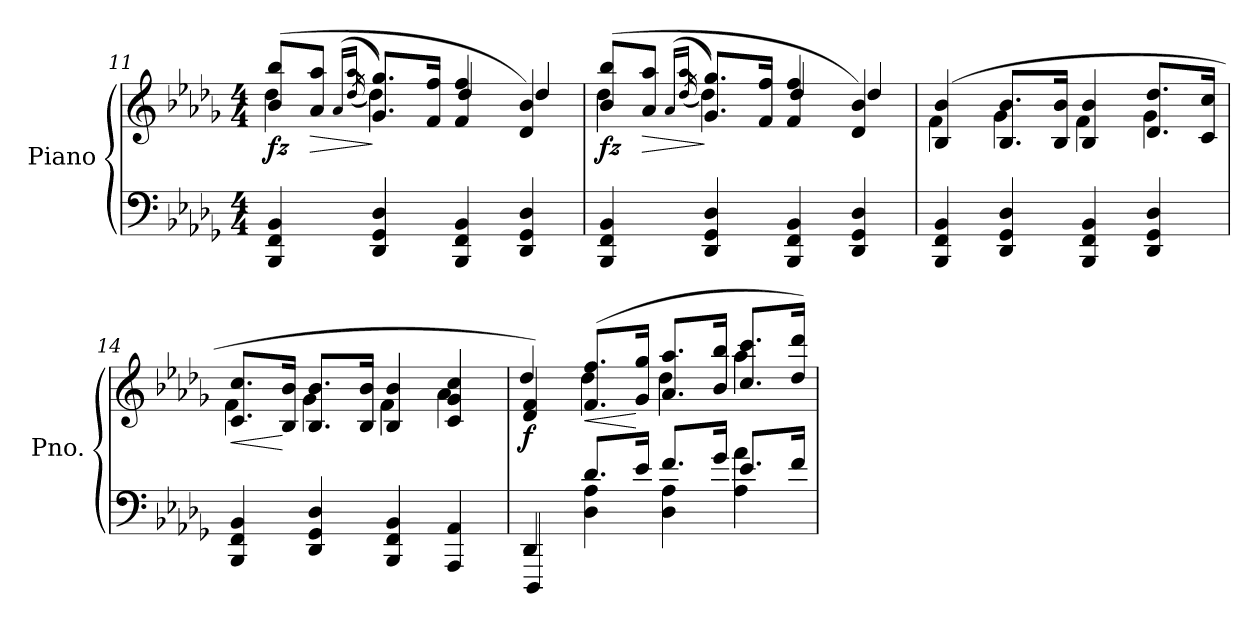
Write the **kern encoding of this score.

**kern	**kern	**dynam
*part1	*part1	*part1
*staff2	*staff1	*staff1/2
*I"Piano	*	*
*I'Pno.	*	*
!!LO:LB:g=z
*clefF4	*clefG2	*
*k[b-e-a-d-g-]	*k[b-e-a-d-g-]	*
*M4/4	*M4/4	*
=11	=11	=11
*	*^	*
!	!	!	!LO:DY:b
4BBB-/ 4FF/ 4BB-/	(>8b-/ 8bb-/L	4dd-\	fz
!	!	!	!LO:HP:b
.	8a-/ 8aa-/J	.	>
.	(>16qa-/LL	.	.
.	(>16qaa-/JJ	(<16qdd-/	.
4DD-/ 4GG-/ 4D-/	8.g-/ 8.gg-/L))	4dd-\)	]
.	16f/ 16ff/Jk	.	.
4BBB-/ 4FF/ 4BB-/	4f/ 4ff/	4dd-/	.
4DD-/ 4GG-/ 4D-/	4d-/ 4b-/)	4dd-/	.
=12	=12	=12	=12
!	!	!	!LO:DY:b
4BBB-/ 4FF/ 4BB-/	(>8b-/ 8bb-/L	4dd-\	fz
!	!	!	!LO:HP:b
.	8a-/ 8aa-/J	.	>
.	(>16qa-/LL	.	.
.	(>16qaa-/JJ	(<16qdd-/	.
4DD-/ 4GG-/ 4D-/	8.g-/ 8.gg-/L))	4dd-\)	]
.	16f/ 16ff/Jk	.	.
4BBB-/ 4FF/ 4BB-/	4f/ 4ff/	4dd-/	.
4DD-/ 4GG-/ 4D-/	4d-/ 4b-/)	4dd-/	.
=13	=13	=13	=13
4BBB-/ 4FF/ 4BB-/	(>4B-/ 4b-/	4f\	.
4DD-/ 4GG-/ 4D-/	8.B-/ 8.b-/L	4g-\	.
.	16B-/ 16b-/Jk	.	.
4BBB-/ 4FF/ 4BB-/	4B-/ 4b-/	4f\	.
4DD-/ 4GG-/ 4D-/	8.d-/ 8.dd-/L	4g-\	.
.	16c/ 16cc/Jk	.	.
=14	=14	=14	=14
!	!	!	!LO:HP:b
4BBB-/ 4FF/ 4BB-/	8.c/ 8.cc/L	4f\	<
.	16B-/ 16b-/Jk	.	[
4DD-/ 4GG-/ 4D-/	8.B-/ 8.b-/L	4g-\	.
.	16B-/ 16b-/Jk	.	.
4BBB-/<< 4FF/<< 4BB-/<<	4B-/ 4b-/	4f\	.
4AAA-/< 4AA-/<	4c/ 4g-/ 4cc/	4a-\	.
!!LO:LB:g=z	!!
=15	=15	=15	=15
*^	*	*	*
!	!	!	!	!LO:DY:b
4DD-/	4DDD-/	4d-/ 4f/)	4dd-/	f
!	!	!	!	!LO:HP:b
8.d-/L	4D-\ 4A-\	(>8.f/ 8.ff/L	4dd-\	<
16e-/Jk	.	16g-/ 16gg-/Jk	.	[
8.f/L	4D-\ 4A-\	8.a-/ 8.aa-/L	4dd-\	.
16g-/Jk	.	16b-/ 16bb-/Jk	.	.
8.e-/L	4A-\ 4a-\	8.cc/ 8.ccc/L	4aa-\	.
16f/Jk	.	16dd-/ 16ddd-/Jk)	.	.
*v	*v	*	*	*
*	*v	*v	*
=	=	=
*-	*-	*-
